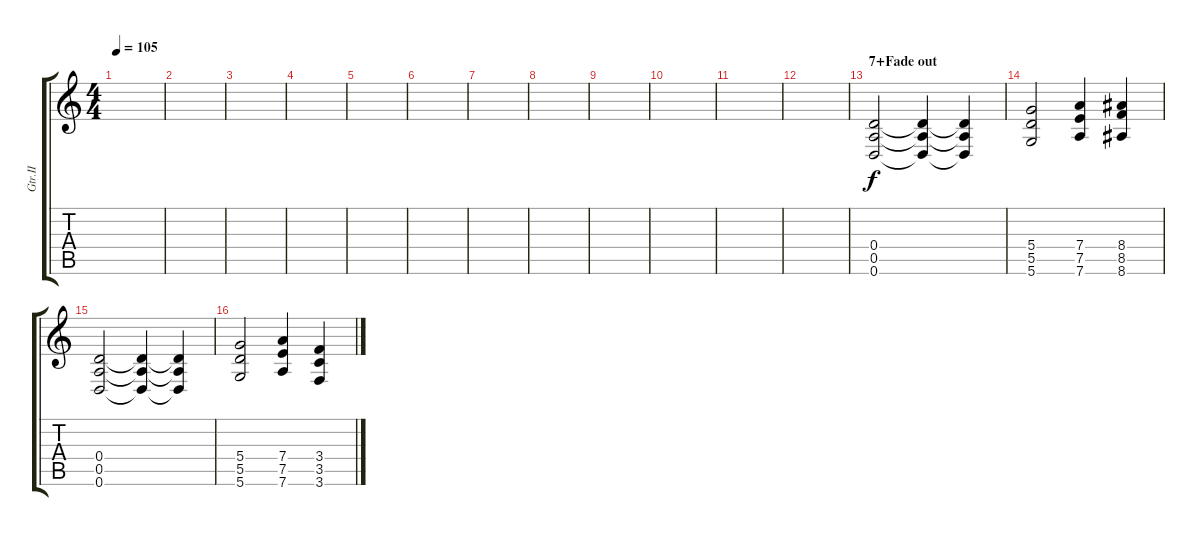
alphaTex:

\track ("Gtr.II" "Gtr.II") {instrument distortionguitar}
\staff {score tabs}
\tuning (E4 B3 G3 D3 A2 D2) {hide}
\ts (4 4)
\tempo 105
\clef g2
\ks c
|
|
|
|
|
|
|
|
|
|
|
|
\section ("" "7+Fade out")
(0.4 0.5 0.6).2 (0.4{t} 0.5{t} 0.6{t}).4 (0.4{t} 0.5{t} 0.6{t}).4 |
(5.4 5.5 5.6).2 (7.4 7.5 7.6).4 (8.4 8.5 8.6).4 |
(0.4 0.5 0.6).2 (0.4{t} 0.5{t} 0.6{t}).4 (0.4{t} 0.5{t} 0.6{t}).4 |
(5.4 5.5 5.6).2 (7.4 7.5 7.6).4 (3.4 3.5 3.6).4
